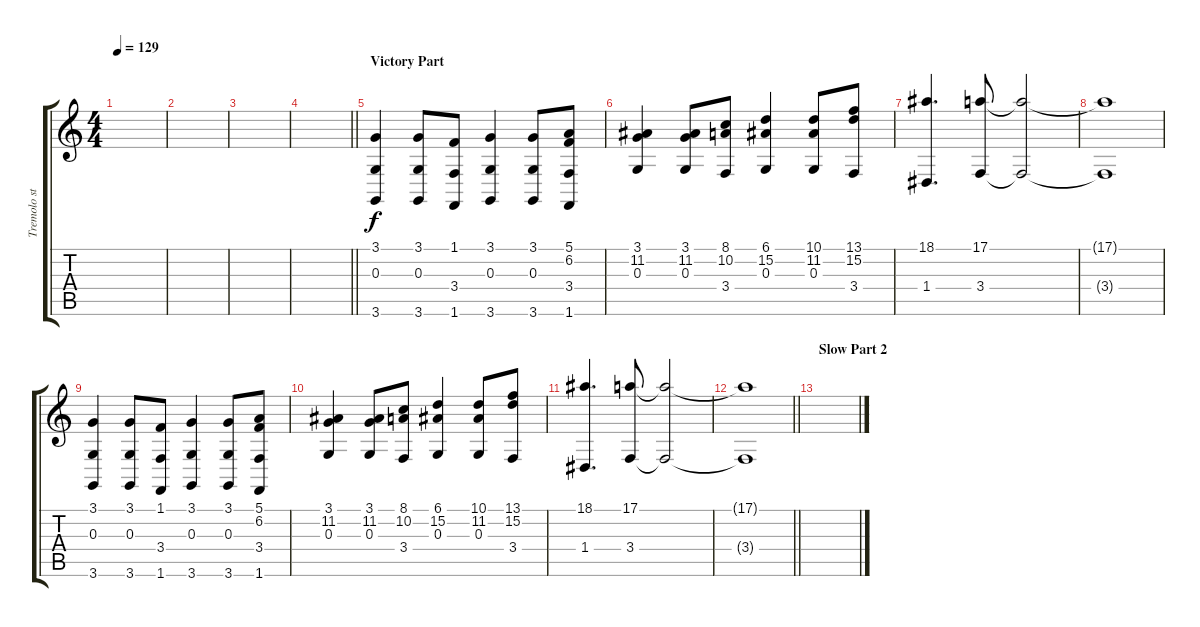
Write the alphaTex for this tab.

\track ("Tremolo strings" "Tremolo st") {instrument tremolostrings}
\staff {score tabs}
\tuning (E4 B3 G3 D3 A2 E2) {hide}
\ts (4 4)
\tempo 129
\clef g2
\ks c
|
|
|
\barLineRight lightlight
|
\section ("" "Victory Part")
(3.1 0.3 3.6).4 (3.1 0.3 3.6).8 (1.1 3.4 1.6).8 (3.1 0.3 3.6).4 (3.1 0.3 3.6).8 (5.1 6.2 3.4 1.6).8 |
(3.1 11.2 0.3).4 (3.1 11.2 0.3).8 (8.1 10.2 3.4).8 (6.1 15.2 0.3).4 (10.1 11.2 0.3).8 (13.1 15.2 3.4).8 |
(18.1 1.4).4{d} (17.1 3.4).8 (17.1{t} 3.4{t}).2 |
(17.1{t} 3.4{t}).1 |
(3.1 0.3 3.6).4 (3.1 0.3 3.6).8 (1.1 3.4 1.6).8 (3.1 0.3 3.6).4 (3.1 0.3 3.6).8 (5.1 6.2 3.4 1.6).8 |
(3.1 11.2 0.3).4 (3.1 11.2 0.3).8 (8.1 10.2 3.4).8 (6.1 15.2 0.3).4 (10.1 11.2 0.3).8 (13.1 15.2 3.4).8 |
(18.1 1.4).4{d} (17.1 3.4).8 (17.1{t} 3.4{t}).2 |
\barLineRight lightlight
(17.1{t} 3.4{t}).1 |
\section ("" "Slow Part 2")
